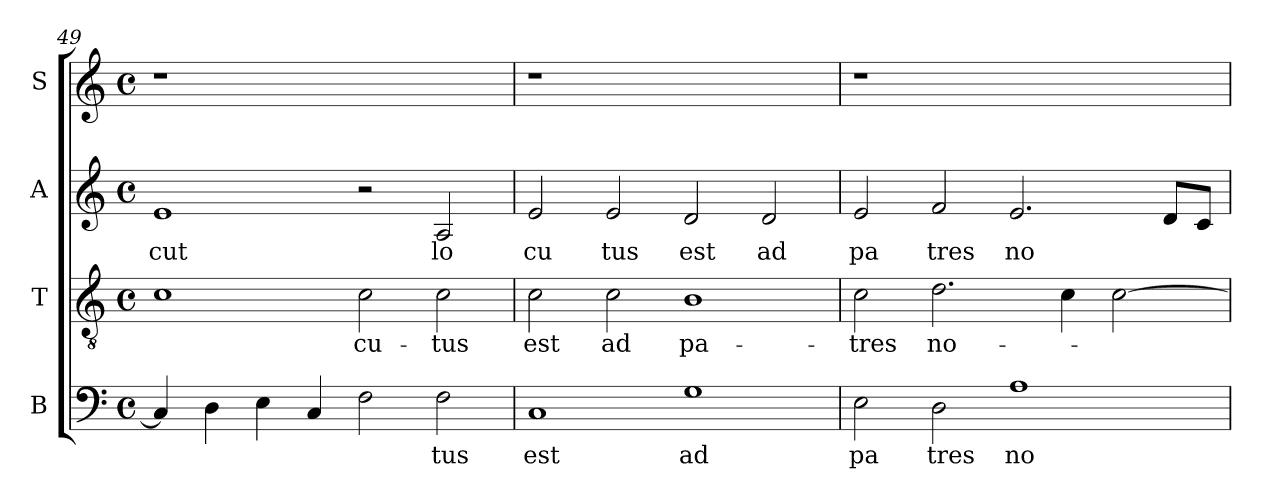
**kern	**text	**kern	**text	**kern	**text	**kern
*part4	*part4	*part3	*part3	*part2	*part2	*part1
*staff4	*staff4	*staff3	*staff3	*staff2	*staff2	*staff1
*I"B	*	*I"T	*	*I"A	*	*I"S
*I'B	*	*I'T	*	*I'A	*	*I'S
*clefF4	*	*clefGv2	*	*clefG2	*	*clefG2
*M4/4	*	*M4/4	*	*M4/4	*	*M4/4
*met(c)	*	*met(c)	*	*met(c)	*	*met(c)
=49	=49	=49	=49	=49	=49	=49
!	!	!	!	!	!LO:LY:b:cj	!
4C/]	.	1c	.	1e	cut	1r
4D\	.	.	.	.	.	.
4E\	.	.	.	.	.	.
4C/	.	.	.	.	.	.
!	!	!	!LO:LY:b:cj	!	!	!
2F\	.	2c\	-cu-	2r	.	1ryy
!	!LO:LY:b:cj	!	!LO:LY:b:cj	!	!LO:LY:b:cj	!
2F\	tus	2c\	-tus	2A/	lo	.
=50	=50	=50	=50	=50	=50	=50
!	!LO:LY:b:cj	!	!LO:LY:b:cj	!	!LO:LY:b:cj	!
1C	est	2c\	est	2e/	cu	1r
!	!	!	!LO:LY:b:cj	!	!LO:LY:b:cj	!
.	.	2c\	ad	2e/	tus	.
!	!LO:LY:b:cj	!	!LO:LY:b:cj	!	!LO:LY:b:cj	!
1G	ad	1B	pa-	2d/	est	1ryy
!	!	!	!	!	!LO:LY:b:cj	!
.	.	.	.	2d/	ad	.
=51	=51	=51	=51	=51	=51	=51
!	!LO:LY:b:cj	!	!LO:LY:b:cj	!	!LO:LY:b:cj	!
2E\	pa	2c\	-tres	2e/	pa	1r
!	!LO:LY:b:cj	!	!LO:LY:b:cj	!	!LO:LY:b:cj	!
2D\	tres	2.d\	no-	2f/	tres	.
!	!LO:LY:b:cj	!	!	!	!LO:LY:b:cj	!
1A	no	.	.	2.e/	no	1ryy
.	.	4c\	.	.	.	.
.	.	[<2c\	.	.	.	.
.	.	.	.	8d/L	.	.
.	.	.	.	8c/J	.	.
=	=	=	=	=	=	=
*-	*-	*-	*-	*-	*-	*-
